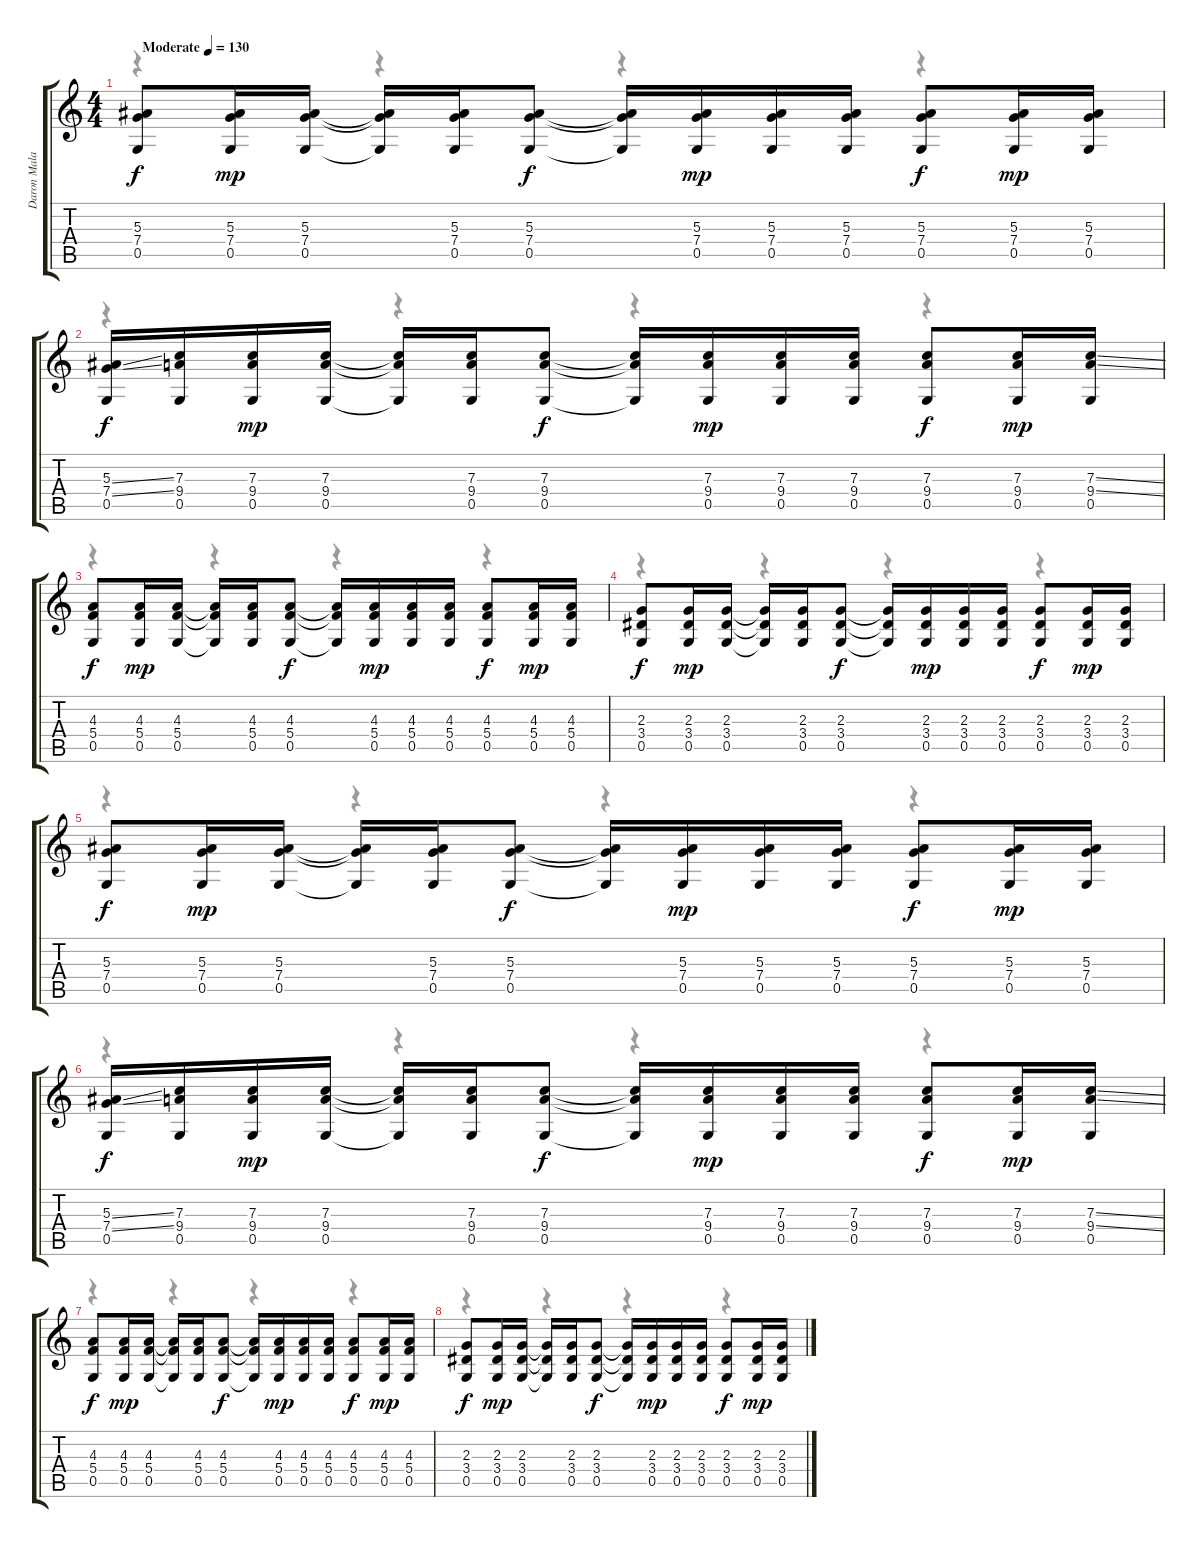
\track ("Daron Malakian" "Daron Mala") {instrument acousticguitarsteel}
\staff {score tabs}
\tuning (D4 A3 F3 C3 G2 C2) {hide}
\voice
\ts (4 4)
\tempo (130 "Moderate")
\clef g2
\ks c
(5.3 7.4 0.5).8{dy f instrument acousticguitarsteel} (5.3 7.4 0.5).16{dy mp} (5.3 7.4 0.5).16 (5.3{t} 7.4{t} 0.5{t}).16 (5.3 7.4 0.5).16 (5.3 7.4 0.5).8{dy f} (5.3{t} 7.4{t} 0.5{t}).16 (5.3 7.4 0.5).16{dy mp} (5.3 7.4 0.5).16 (5.3 7.4 0.5).16 (5.3 7.4 0.5).8{dy f} (5.3 7.4 0.5).16{dy mp} (5.3 7.4 0.5).16 |
(5.3{ss} 7.4{ss} 0.5).16{dy f} (7.3 9.4 0.5).16 (7.3 9.4 0.5).16{dy mp} (7.3 9.4 0.5).16 (7.3{t} 9.4{t} 0.5{t}).16 (7.3 9.4 0.5).16 (7.3 9.4 0.5).8{dy f} (7.3{t} 9.4{t} 0.5{t}).16 (7.3 9.4 0.5).16{dy mp} (7.3 9.4 0.5).16 (7.3 9.4 0.5).16 (7.3 9.4 0.5).8{dy f} (7.3 9.4 0.5).16{dy mp} (7.3{ss} 9.4{ss} 0.5).16 |
(4.3 5.4 0.5).8{dy f} (4.3 5.4 0.5).16{dy mp} (4.3 5.4 0.5).16 (4.3{t} 5.4{t} 0.5{t}).16 (4.3 5.4 0.5).16 (4.3 5.4 0.5).8{dy f} (4.3{t} 5.4{t} 0.5{t}).16 (4.3 5.4 0.5).16{dy mp} (4.3 5.4 0.5).16 (4.3 5.4 0.5).16 (4.3 5.4 0.5).8{dy f} (4.3 5.4 0.5).16{dy mp} (4.3 5.4 0.5).16 |
(2.3 3.4 0.5).8{dy f} (2.3 3.4 0.5).16{dy mp} (2.3 3.4 0.5).16 (2.3{t} 3.4{t} 0.5{t}).16 (2.3 3.4 0.5).16 (2.3 3.4 0.5).8{dy f} (2.3{t} 3.4{t} 0.5{t}).16 (2.3 3.4 0.5).16{dy mp} (2.3 3.4 0.5).16 (2.3 3.4 0.5).16 (2.3 3.4 0.5).8{dy f} (2.3 3.4 0.5).16{dy mp} (2.3 3.4 0.5).16 |
(5.3 7.4 0.5).8{dy f} (5.3 7.4 0.5).16{dy mp} (5.3 7.4 0.5).16 (5.3{t} 7.4{t} 0.5{t}).16 (5.3 7.4 0.5).16 (5.3 7.4 0.5).8{dy f} (5.3{t} 7.4{t} 0.5{t}).16 (5.3 7.4 0.5).16{dy mp} (5.3 7.4 0.5).16 (5.3 7.4 0.5).16 (5.3 7.4 0.5).8{dy f} (5.3 7.4 0.5).16{dy mp} (5.3 7.4 0.5).16 |
(5.3{ss} 7.4{ss} 0.5).16{dy f} (7.3 9.4 0.5).16 (7.3 9.4 0.5).16{dy mp} (7.3 9.4 0.5).16 (7.3{t} 9.4{t} 0.5{t}).16 (7.3 9.4 0.5).16 (7.3 9.4 0.5).8{dy f} (7.3{t} 9.4{t} 0.5{t}).16 (7.3 9.4 0.5).16{dy mp} (7.3 9.4 0.5).16 (7.3 9.4 0.5).16 (7.3 9.4 0.5).8{dy f} (7.3 9.4 0.5).16{dy mp} (7.3{ss} 9.4{ss} 0.5).16 |
(4.3 5.4 0.5).8{dy f} (4.3 5.4 0.5).16{dy mp} (4.3 5.4 0.5).16 (4.3{t} 5.4{t} 0.5{t}).16 (4.3 5.4 0.5).16 (4.3 5.4 0.5).8{dy f} (4.3{t} 5.4{t} 0.5{t}).16 (4.3 5.4 0.5).16{dy mp} (4.3 5.4 0.5).16 (4.3 5.4 0.5).16 (4.3 5.4 0.5).8{dy f} (4.3 5.4 0.5).16{dy mp} (4.3 5.4 0.5).16 |
(2.3 3.4 0.5).8{dy f} (2.3 3.4 0.5).16{dy mp} (2.3 3.4 0.5).16 (2.3{t} 3.4{t} 0.5{t}).16 (2.3 3.4 0.5).16 (2.3 3.4 0.5).8{dy f} (2.3{t} 3.4{t} 0.5{t}).16 (2.3 3.4 0.5).16{dy mp} (2.3 3.4 0.5).16 (2.3 3.4 0.5).16 (2.3 3.4 0.5).8{dy f} (2.3 3.4 0.5).16{dy mp} (2.3 3.4 0.5).16
\voice
\clef g2
\ottava regular
\simile none
\ks c
r.4{dy f} r.4 r.4 r.4 |
r.4 r.4 r.4 r.4 |
r.4 r.4 r.4 r.4 |
r.4 r.4 r.4 r.4 |
r.4 r.4 r.4 r.4 |
r.4 r.4 r.4 r.4 |
r.4 r.4 r.4 r.4 |
r.4 r.4 r.4 r.4
